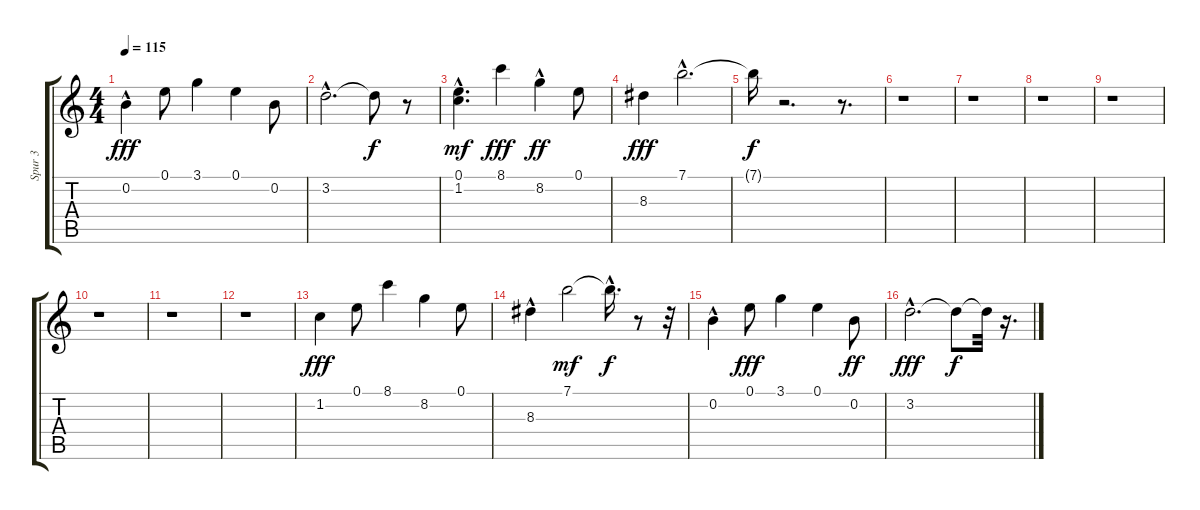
\track ("Spur 3" "Spur 3") {instrument electricguitarclean}
\staff {score tabs}
\tuning (E4 B3 G3 D3 A2 E2) {hide}
\ts (4 4)
\tempo 115
\clef g2
\ks c
0.2{hac}.4{dy fff} 0.1.8 3.1.4 0.1.4 0.2.8 |
3.2{hac}.2{d} 3.2{t}.8{dy f} r.8 |
(0.1{hac} 1.2).4{d dy mf} 8.1.4{dy fff} 8.2{hac}.4{dy ff} 0.1.8 |
8.3.4{dy fff} 7.1{hac}.2{d} |
7.1{t}.16{dy f} r.2{d} r.8{d} |
r.1 |
r.1 |
r.1 |
r.1 |
r.1 |
r.1 |
r.1 |
1.2.4{dy fff volume 11 instrument electricguitarclean} 0.1.8 8.1.4 8.2.4 0.1.8 |
8.3{hac}.4 7.1.2{dy mf} 7.1{hac t}.16{d dy f} r.8 r.32 |
0.2{hac}.4 0.1.8{dy fff} 3.1.4 0.1.4 0.2.8{dy ff} |
3.2{hac}.2{d dy fff} 3.2{t}.8{dy f} 3.2{t}.32 r.16{d}
